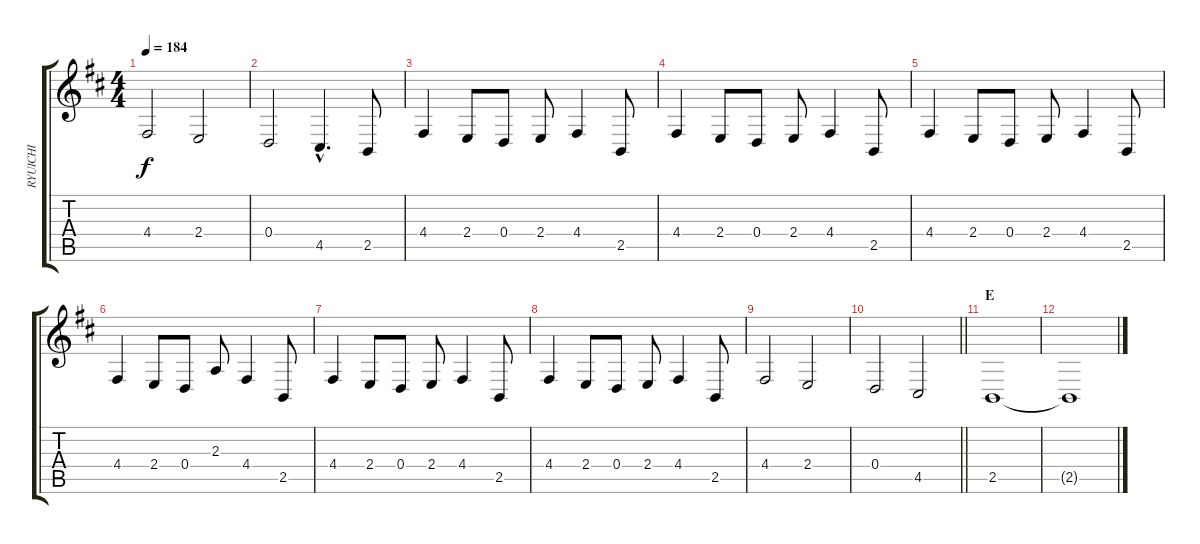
\track ("RYUICHI" "RYUICHI") {instrument oboe}
\staff {score tabs}
\tuning (E4 B3 G3 D3 A2 E2) {hide}
\ts (4 4)
\tempo 184
\clef g2
\ks bminor
4.4.2{dy f} 2.4.2 |
0.4.2 4.5{hac}.4{d} 2.5.8 |
4.4.4 2.4.8 0.4.8 2.4.8 4.4.4 2.5.8 |
4.4.4 2.4.8 0.4.8 2.4.8 4.4.4 2.5.8 |
4.4.4 2.4.8 0.4.8 2.4.8 4.4.4 2.5.8 |
4.4.4 2.4.8 0.4.8 2.3.8 4.4.4 2.5.8 |
4.4.4 2.4.8 0.4.8 2.4.8 4.4.4 2.5.8 |
4.4.4 2.4.8 0.4.8 2.4.8 4.4.4 2.5.8 |
4.4.2 2.4.2 |
\barLineRight lightlight
0.4.2 4.5.2 |
\section ("" "E")
2.5.1 |
2.5{t}.1
